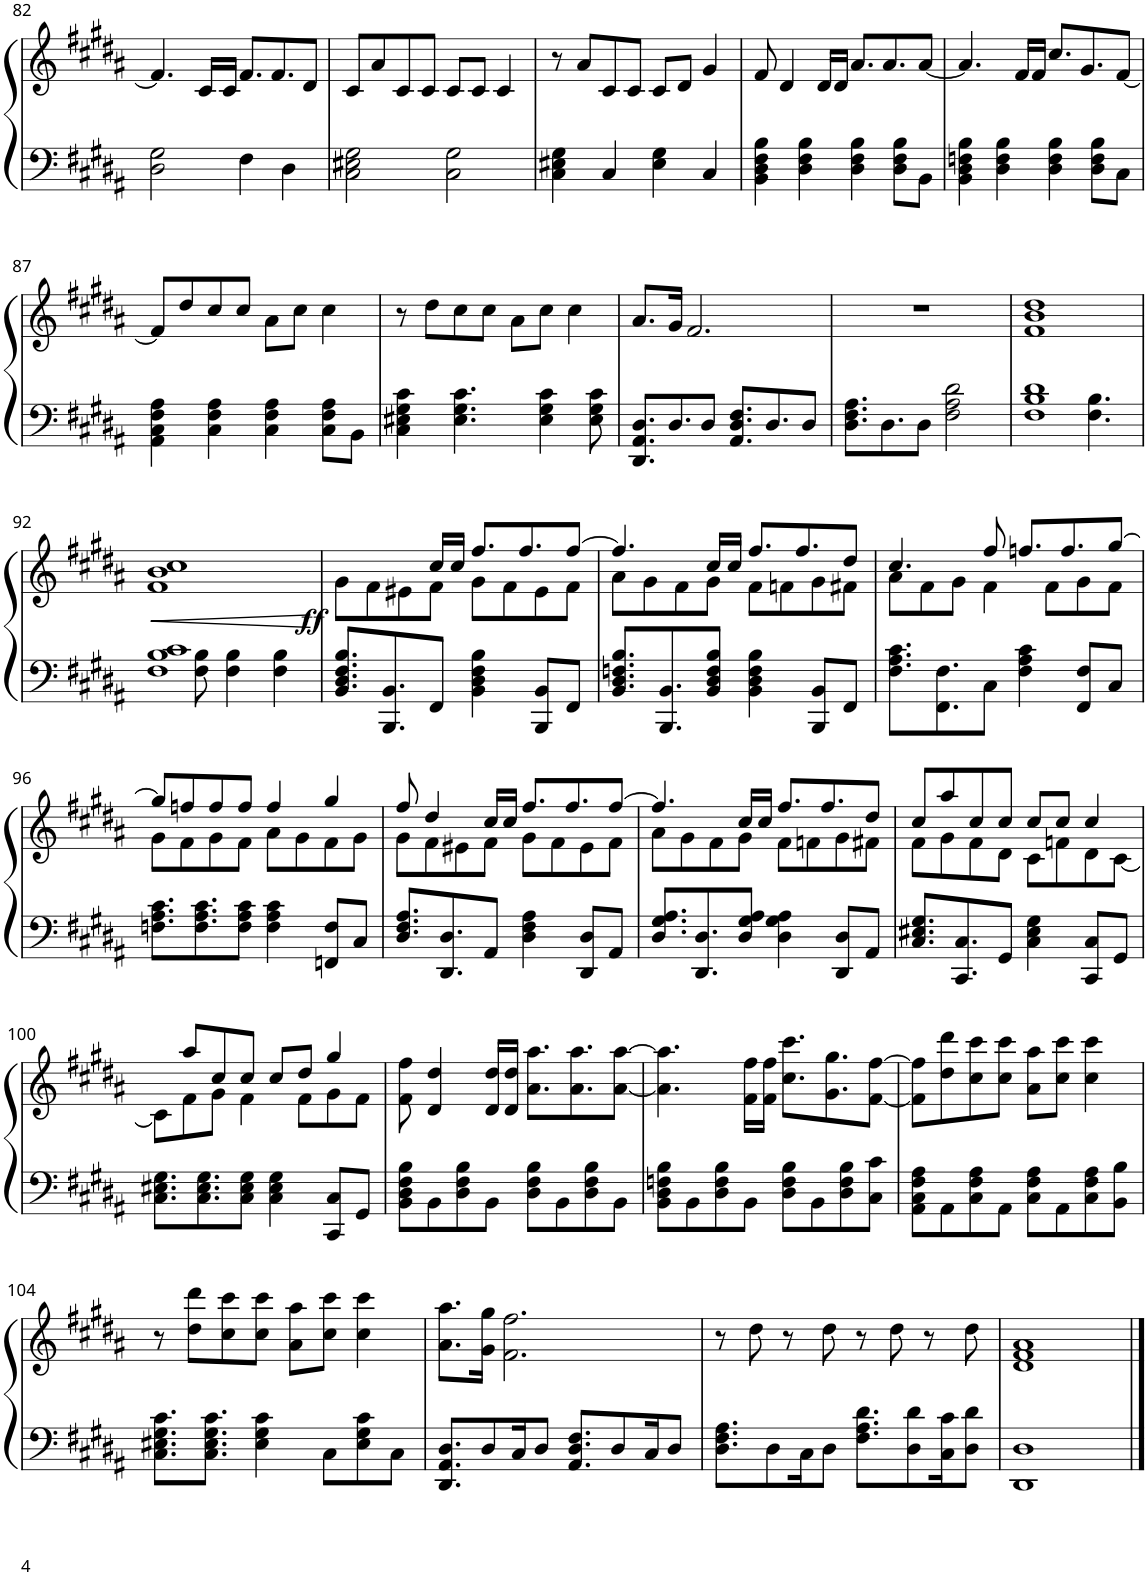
**kern	**kern	**dynam
*part1	*part1	*part1
*staff2	*staff1	*staff1/2
*I"Piano	*	*
*I'Pno.	*	*
!!LO:PB:g=z
*clefF4	*clefG2	*
*k[f#c#g#d#a#]	*k[f#c#g#d#a#]	*
*M4/4	*M4/4	*
=82	=82	=82
2D#\ 2G#\	4.f#/]	.
.	16c#/LL	.
.	16c#/JJ	.
4F#\	8.f#/L	.
.	8.f#/	.
4D#\	.	.
.	8d#/J	.
=83	=83	=83
2C#\ 2E#X\ 2G#\	8c#/L	.
.	8a#/	.
.	8c#/	.
.	8c#/J	.
2C#\ 2G#\	8c#/L	.
.	8c#/J	.
.	4c#/	.
=84	=84	=84
4C#\ 4E#X\ 4G#\	8r	.
.	8a#/L	.
4C#/	8c#/	.
.	8c#/J	.
4E#\ 4G#\	8c#/L	.
.	8d#/J	.
4C#/	4g#/	.
=85	=85	=85
4BB\ 4D#\ 4F#\ 4B\	8f#/	.
.	4d#/	.
4D#\ 4F#\ 4B\	.	.
.	16d#/LL	.
.	16d#/JJ	.
4D#\ 4F#\ 4B\	8.a#/L	.
.	8.a#/	.
8D#\ 8F#\ 8B\L	.	.
8BB\J	[8a#/J	.
=86	=86	=86
4BB\ 4D#\ 4Fn\ 4B\	4.a#/]	.
4D#\ 4F\ 4B\	.	.
.	16f#/LL	.
.	16f#/JJ	.
4D#\ 4F\ 4B\	8.cc#/L	.
.	8.g#/	.
8D#\ 8F\ 8B\L	.	.
8C#\J	[8f#/J	.
!!LO:LB:g=z
=87	=87	=87
4AA#\ 4C#\ 4F#\ 4A#\	8f#/L]	.
.	8dd#/	.
4C#\ 4F#\ 4A#\	8cc#/	.
.	8cc#/J	.
4C#\ 4F#\ 4A#\	8a#\L	.
.	8cc#\J	.
8C#\ 8F#\ 8A#\L	4cc#\	.
8BB\J	.	.
=88	=88	=88
4C#\ 4E#X\ 4G#\ 4c#\	8r	.
.	8dd#\L	.
4.E#\ 4.G#\ 4.c#\	8cc#\	.
.	8cc#\J	.
.	8a#\L	.
4E#\ 4G#\ 4c#\	8cc#\J	.
.	4cc#\	.
8E#\ 8G#\ 8c#\	.	.
=89	=89	=89
8.DD#/ 8.AA#/ 8.D#/L	8.a#/L	.
8.D#/	16g#/Jk	.
.	2.f#/	.
8D#/J	.	.
8.AA#/ 8.D#/ 8.F#/L	.	.
8.D#/	.	.
8D#/J	.	.
=90	=90	=90
8.D#\ 8.F#\ 8.A#\L	1r	.
8.D#\	.	.
8D#\J	.	.
2F#\ 2A#\ 2d#\	.	.
=91	=91	=91
*^	*	*
1F# 1B 1d#	8ryy	1f# 1b 1dd#	.
.	4.F#\ 4.B\	.	.
!!LO:LB:g=z
=92	=92	=92	=92
!	!	!	!LO:HP:b
1F# 1B 1c#	4.ryy	1f# 1b 1cc#	<
.	8F#\ 8B\	.	.
.	4F#\ 4B\	.	.
.	4F#\ 4B\	.	.
*v	*v	*	*
.	.	[
=93	=93	=93
*	*^	*
!	!	!	!LO:DY:b
8.BB/ 8.D#/ 8.F#/ 8.B/L	4ryy	8g#\L	ff
.	.	8f#\	.
8.BBB/ 8.BB/	.	.	.
.	8ryy	8e#X\	.
8FF#/J	16cc#/LL	8f#\J	.
.	16cc#/JJ	.	.
4BB\ 4D#\ 4F#\ 4B\	8.ff#/L	8g#\L	.
.	.	8f#\	.
.	8.ff#/	.	.
8BBB/ 8BB/L	.	8e#\	.
8FF#/J	[8ff#/J	8f#\J	.
=94	=94	=94	=94
8.BB/ 8.D#/ 8.Fn/ 8.B/L	4.ff#/]	8a#\L	.
.	.	8g#\	.
8.BBB/ 8.BB/	.	.	.
.	.	8f#\	.
8BB/ 8D#/ 8F/ 8B/J	16cc#/LL	8g#\J	.
.	16cc#/JJ	.	.
4BB\ 4D#\ 4F\ 4B\	8.ff#/L	8f#\L	.
.	.	8fn\	.
.	8.ff#/	.	.
8BBB/ 8BB/L	.	8g#\	.
8FF#/J	8dd#/J	8f#X\J	.
=95	=95	=95	=95
8.F#\ 8.A#\ 8.c#\L	4.cc#/	8a#\L	.
.	.	8f#\	.
8.FF#\ 8.F#\	.	.	.
.	.	8g#\J	.
8C#\J	8ff#/	4f#\	.
4F#\ 4A#\ 4c#\	8.ffn/L	.	.
.	.	8f#\L	.
.	8.ff/	.	.
8FF#/ 8F#/L	.	8g#\	.
8C#/J	[8gg#/J	8f#\J	.
!!LO:LB:g=z	!!
=96	=96	=96	=96
8.Fn\ 8.A#\ 8.c#\L	8gg#/L]	8g#\L	.
.	8ffn/	8f#\	.
8.F\ 8.A#\ 8.c#\	.	.	.
.	8ff/	8g#\	.
8F\ 8A#\ 8c#\J	8ff/J	8f#\J	.
4F\ 4A#\ 4c#\	4ff/	8a#\L	.
.	.	8g#\	.
8FFn/ 8F/L	4gg#/	8f#\	.
8C#/J	.	8g#\J	.
=97	=97	=97	=97
8.D#/ 8.F#/ 8.A#/L	8ff#/	8g#\L	.
.	4dd#/	8f#\	.
8.DD#/ 8.D#/	.	.	.
.	.	8e#X\	.
8AA#/J	16cc#/LL	8f#\J	.
.	16cc#/JJ	.	.
4D#\ 4F#\ 4A#\	8.ff#/L	8g#\L	.
.	.	8f#\	.
.	8.ff#/	.	.
8DD#/ 8D#/L	.	8e#\	.
8AA#/J	[8ff#/J	8f#\J	.
=98	=98	=98	=98
8.D#/ 8.G#/ 8.A#/L	4.ff#/]	8a#\L	.
.	.	8g#\	.
8.DD#/ 8.D#/	.	.	.
.	.	8f#\	.
8D#/ 8G#/ 8A#/J	16cc#/LL	8g#\J	.
.	16cc#/JJ	.	.
4D#\ 4G#\ 4A#\	8.ff#/L	8f#\L	.
.	.	8fn\	.
.	8.ff#/	.	.
8DD#/ 8D#/L	.	8g#\	.
8AA#/J	8dd#/J	8f#X\J	.
=99	=99	=99	=99
8.C#/ 8.E#X/ 8.G#/L	8cc#/L	8f#\L	.
.	8aa#/	8g#\	.
8.CC#/ 8.C#/	.	.	.
.	8cc#/	8f#\	.
8GG#/J	8cc#/J	8d#\J	.
4C#\ 4E#\ 4G#\	8cc#/L	8c#\L	.
.	8cc#/J	8fn\	.
8CC#/ 8C#/L	4cc#/	8d#\	.
8GG#/J	.	[8c#\J	.
!!LO:LB:g=z	!!
=100	=100	=100	=100
8.C#\ 8.E#X\ 8.G#\L	8ryy	8c#\L]	.
.	8aa#/L	8f#\	.
8.C#\ 8.E#\ 8.G#\	.	.	.
.	8cc#/	8g#\J	.
8C#\ 8E#\ 8G#\J	8cc#/J	4f#\	.
4C#\ 4E#\ 4G#\	8cc#/L	.	.
.	8dd#/J	8f#\L	.
8CC#/ 8C#/L	4gg#/	8g#\	.
8GG#/J	.	8f#\J	.
*	*v	*v	*
=101	=101	=101
8BB\ 8D#\ 8F#\ 8B\L	8f#\ 8ff#\	.
8BB\	4d#/ 4dd#/	.
8D#\ 8F#\ 8B\	.	.
8BB\J	16d#/ 16dd#/LL	.
.	16d#/ 16dd#/JJ	.
8D#\ 8F#\ 8B\L	8.a#\ 8.aa#\L	.
8BB\	.	.
.	8.a#\ 8.aa#\	.
8D#\ 8F#\ 8B\	.	.
8BB\J	[8a#\ [8aa#\J	.
=102	=102	=102
8BB\ 8D#\ 8Fn\ 8B\L	4.a#\] 4.aa#\]	.
8BB\	.	.
8D#\ 8F\ 8B\	.	.
8BB\J	16f#\ 16ff#\LL	.
.	16f#\ 16ff#\JJ	.
8D#\ 8F\ 8B\L	8.cc#\ 8.ccc#\L	.
8BB\	.	.
.	8.g#\ 8.gg#\	.
8D#\ 8F\ 8B\	.	.
8C#\ 8c#\J	[8f#\ [8ff#\J	.
=103	=103	=103
8AA#\ 8C#\ 8F#\ 8A#\L	8f#\] 8ff#\]L	.
8AA#\	8dd#\ 8ddd#\	.
8C#\ 8F#\ 8A#\	8cc#\ 8ccc#\	.
8AA#\J	8cc#\ 8ccc#\J	.
8C#\ 8F#\ 8A#\L	8a#\ 8aa#\L	.
8AA#\	8cc#\ 8ccc#\J	.
8C#\ 8F#\ 8A#\	4cc#\ 4ccc#\	.
8BB\ 8B\J	.	.
!!LO:LB:g=z
=104	=104	=104
8.C#\ 8.E#X\ 8.G#\ 8.c#\L	8r	.
.	8dd#\ 8ddd#\L	.
8.C#\ 8.E#\ 8.G#\ 8.c#\J	.	.
.	8cc#\ 8ccc#\	.
4E#\ 4G#\ 4c#\	8cc#\ 8ccc#\J	.
.	8a#\ 8aa#\L	.
8C#\L	8cc#\ 8ccc#\J	.
8E#\ 8G#\ 8c#\	4cc#\ 4ccc#\	.
8C#\J	.	.
=105	=105	=105
8.DD#/ 8.AA#/ 8.D#/L	8.a#\ 8.aa#\L	.
8D#/	16g#\ 16gg#\Jk	.
.	2.f#\ 2.ff#\	.
16C#/K	.	.
8D#/J	.	.
8.AA#/ 8.D#/ 8.F#/L	.	.
8D#/	.	.
16C#/K	.	.
8D#/J	.	.
=106	=106	=106
8.D#\ 8.F#\ 8.A#\L	8r	.
.	8dd#\	.
8D#\	.	.
.	8r	.
16C#\K	.	.
8D#\J	8dd#\	.
8.F#\ 8.A#\ 8.d#\L	8r	.
.	8dd#\	.
8D#\ 8d#\	.	.
.	8r	.
16C#\ 16c#\K	.	.
8D#\ 8d#\J	8dd#\	.
=107	=107	=107
1DD# 1D#	1d# 1f# 1a#	.
==	==	==
*-	*-	*-
